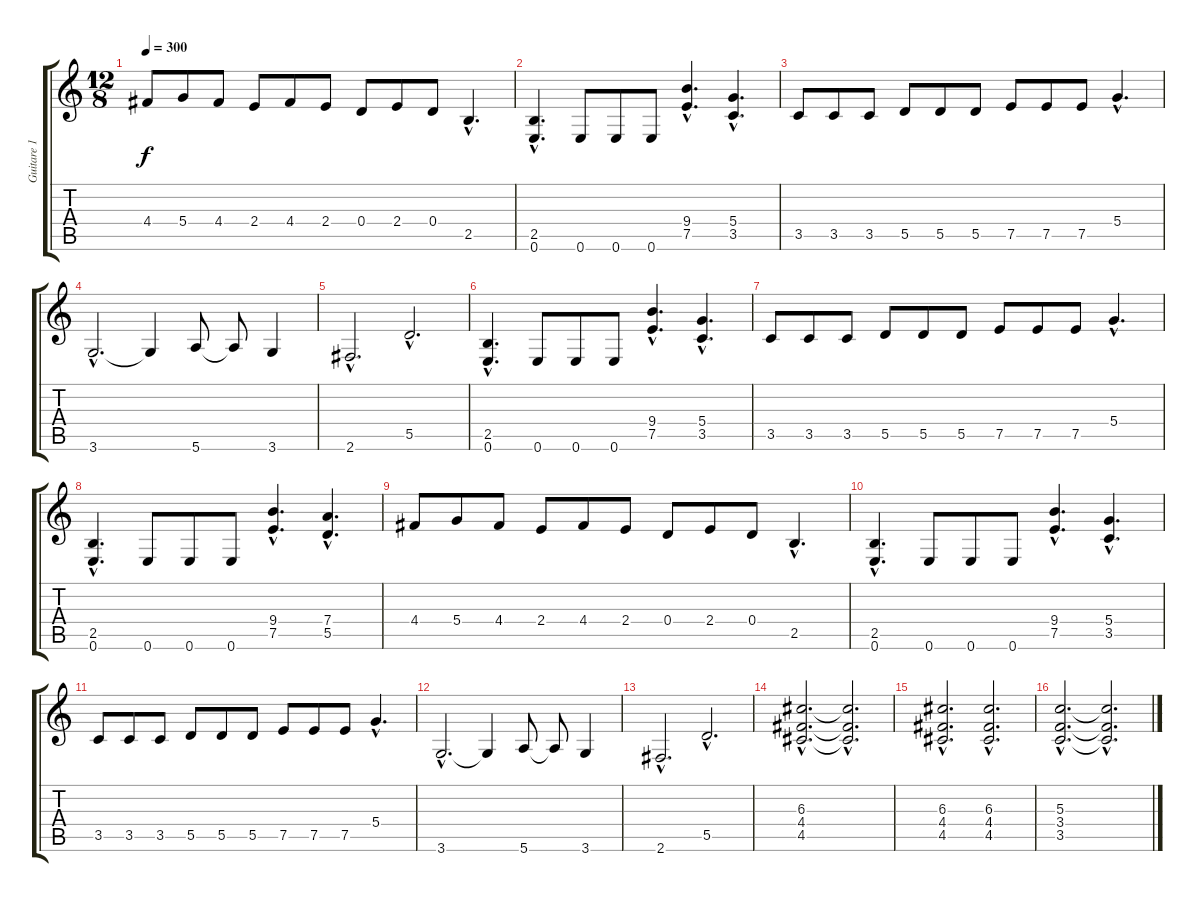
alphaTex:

\track ("Guitare 1" "Guitare 1") {instrument distortionguitar}
\staff {score tabs}
\tuning (E4 B3 G3 D3 A2 E2) {hide}
\ts (12 8)
\tempo 300
\clef g2
\ks c
4.4.8{dy f} 5.4.8 4.4.8 2.4.8 4.4.8 2.4.8 0.4.8 2.4.8 0.4.8 2.5{hac}.4{d} |
(2.5{hac} 0.6{hac}).4{d} 0.6.8 0.6.8 0.6.8 (9.4{hac} 7.5{hac}).4{d} (5.4{hac} 3.5{hac}).4{d} |
3.5.8 3.5.8 3.5.8 5.5.8 5.5.8 5.5.8 7.5.8 7.5.8 7.5.8 5.4{hac}.4{d} |
3.6{hac}.2{d} 3.6{t}.4 5.6.8 5.6{t}.8 3.6.4 |
2.6{hac}.2{d} 5.5{hac}.2{d} |
(2.5{hac} 0.6{hac}).4{d} 0.6.8 0.6.8 0.6.8 (9.4{hac} 7.5{hac}).4{d} (5.4{hac} 3.5{hac}).4{d} |
3.5.8 3.5.8 3.5.8 5.5.8 5.5.8 5.5.8 7.5.8 7.5.8 7.5.8 5.4{hac}.4{d} |
(2.5{hac} 0.6{hac}).4{d} 0.6.8 0.6.8 0.6.8 (9.4{hac} 7.5{hac}).4{d} (7.4{hac} 5.5{hac}).4{d} |
4.4.8 5.4.8 4.4.8 2.4.8 4.4.8 2.4.8 0.4.8 2.4.8 0.4.8 2.5{hac}.4{d} |
(2.5{hac} 0.6{hac}).4{d} 0.6.8 0.6.8 0.6.8 (9.4{hac} 7.5{hac}).4{d} (5.4{hac} 3.5{hac}).4{d} |
3.5.8 3.5.8 3.5.8 5.5.8 5.5.8 5.5.8 7.5.8 7.5.8 7.5.8 5.4{hac}.4{d} |
3.6{hac}.2{d} 3.6{t}.4 5.6.8 5.6{t}.8 3.6.4 |
2.6{hac}.2{d} 5.5{hac}.2{d} |
(6.3{hac} 4.4{hac} 4.5{hac}).2{d} (6.3{hac t} 4.4{hac t} 4.5{hac t}).2{d} |
(6.3{hac} 4.4{hac} 4.5{hac}).2{d} (6.3{hac} 4.4{hac} 4.5{hac}).2{d} |
(5.3{hac} 3.4{hac} 3.5{hac}).2{d} (5.3{hac t} 3.4{hac t} 3.5{hac t}).2{d}
